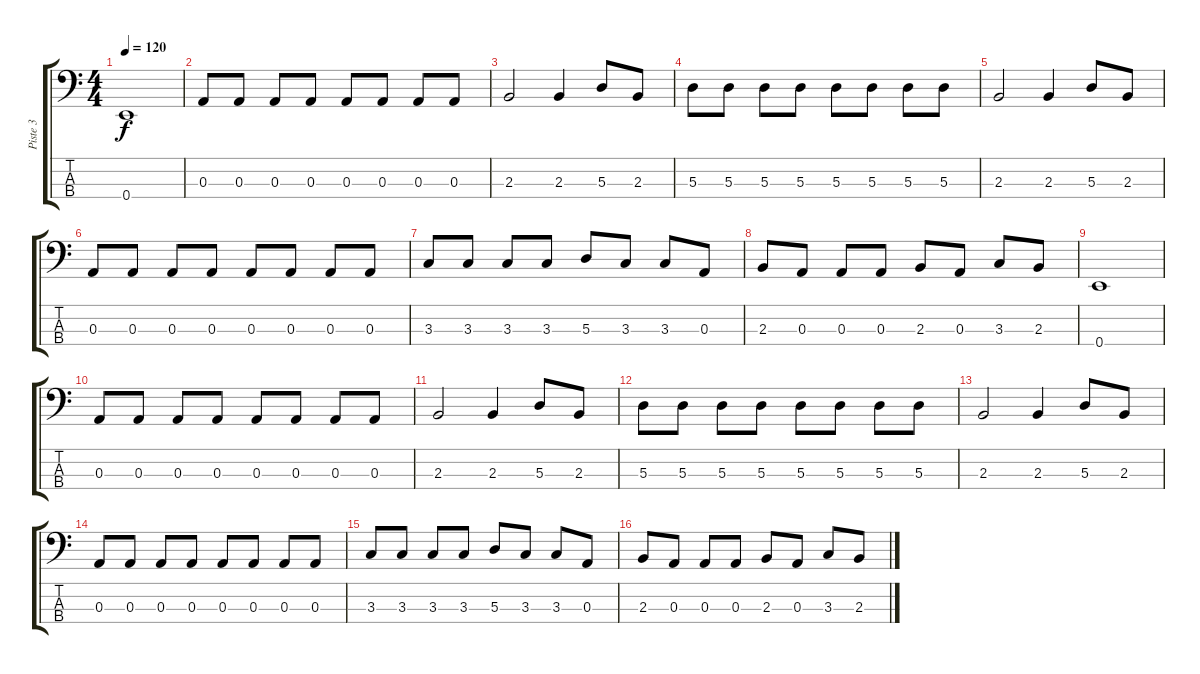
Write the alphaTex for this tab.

\track ("Piste 3" "Piste 3") {instrument electricbassfinger}
\staff {score tabs}
\tuning (G2 D2 A1 E1) {hide}
\ts (4 4)
\tempo 120
\clef f4
\ks c
0.4.1{dy f} |
0.3.8 0.3.8 0.3.8 0.3.8 0.3.8 0.3.8 0.3.8 0.3.8 |
2.3.2 2.3.4 5.3.8 2.3.8 |
5.3.8 5.3.8 5.3.8 5.3.8 5.3.8 5.3.8 5.3.8 5.3.8 |
2.3.2 2.3.4 5.3.8 2.3.8 |
0.3.8 0.3.8 0.3.8 0.3.8 0.3.8 0.3.8 0.3.8 0.3.8 |
3.3.8 3.3.8 3.3.8 3.3.8 5.3.8 3.3.8 3.3.8 0.3.8 |
2.3.8 0.3.8 0.3.8 0.3.8 2.3.8 0.3.8 3.3.8 2.3.8 |
0.4.1 |
0.3.8 0.3.8 0.3.8 0.3.8 0.3.8 0.3.8 0.3.8 0.3.8 |
2.3.2 2.3.4 5.3.8 2.3.8 |
5.3.8 5.3.8 5.3.8 5.3.8 5.3.8 5.3.8 5.3.8 5.3.8 |
2.3.2 2.3.4 5.3.8 2.3.8 |
0.3.8 0.3.8 0.3.8 0.3.8 0.3.8 0.3.8 0.3.8 0.3.8 |
3.3.8 3.3.8 3.3.8 3.3.8 5.3.8 3.3.8 3.3.8 0.3.8 |
2.3.8 0.3.8 0.3.8 0.3.8 2.3.8 0.3.8 3.3.8 2.3.8
